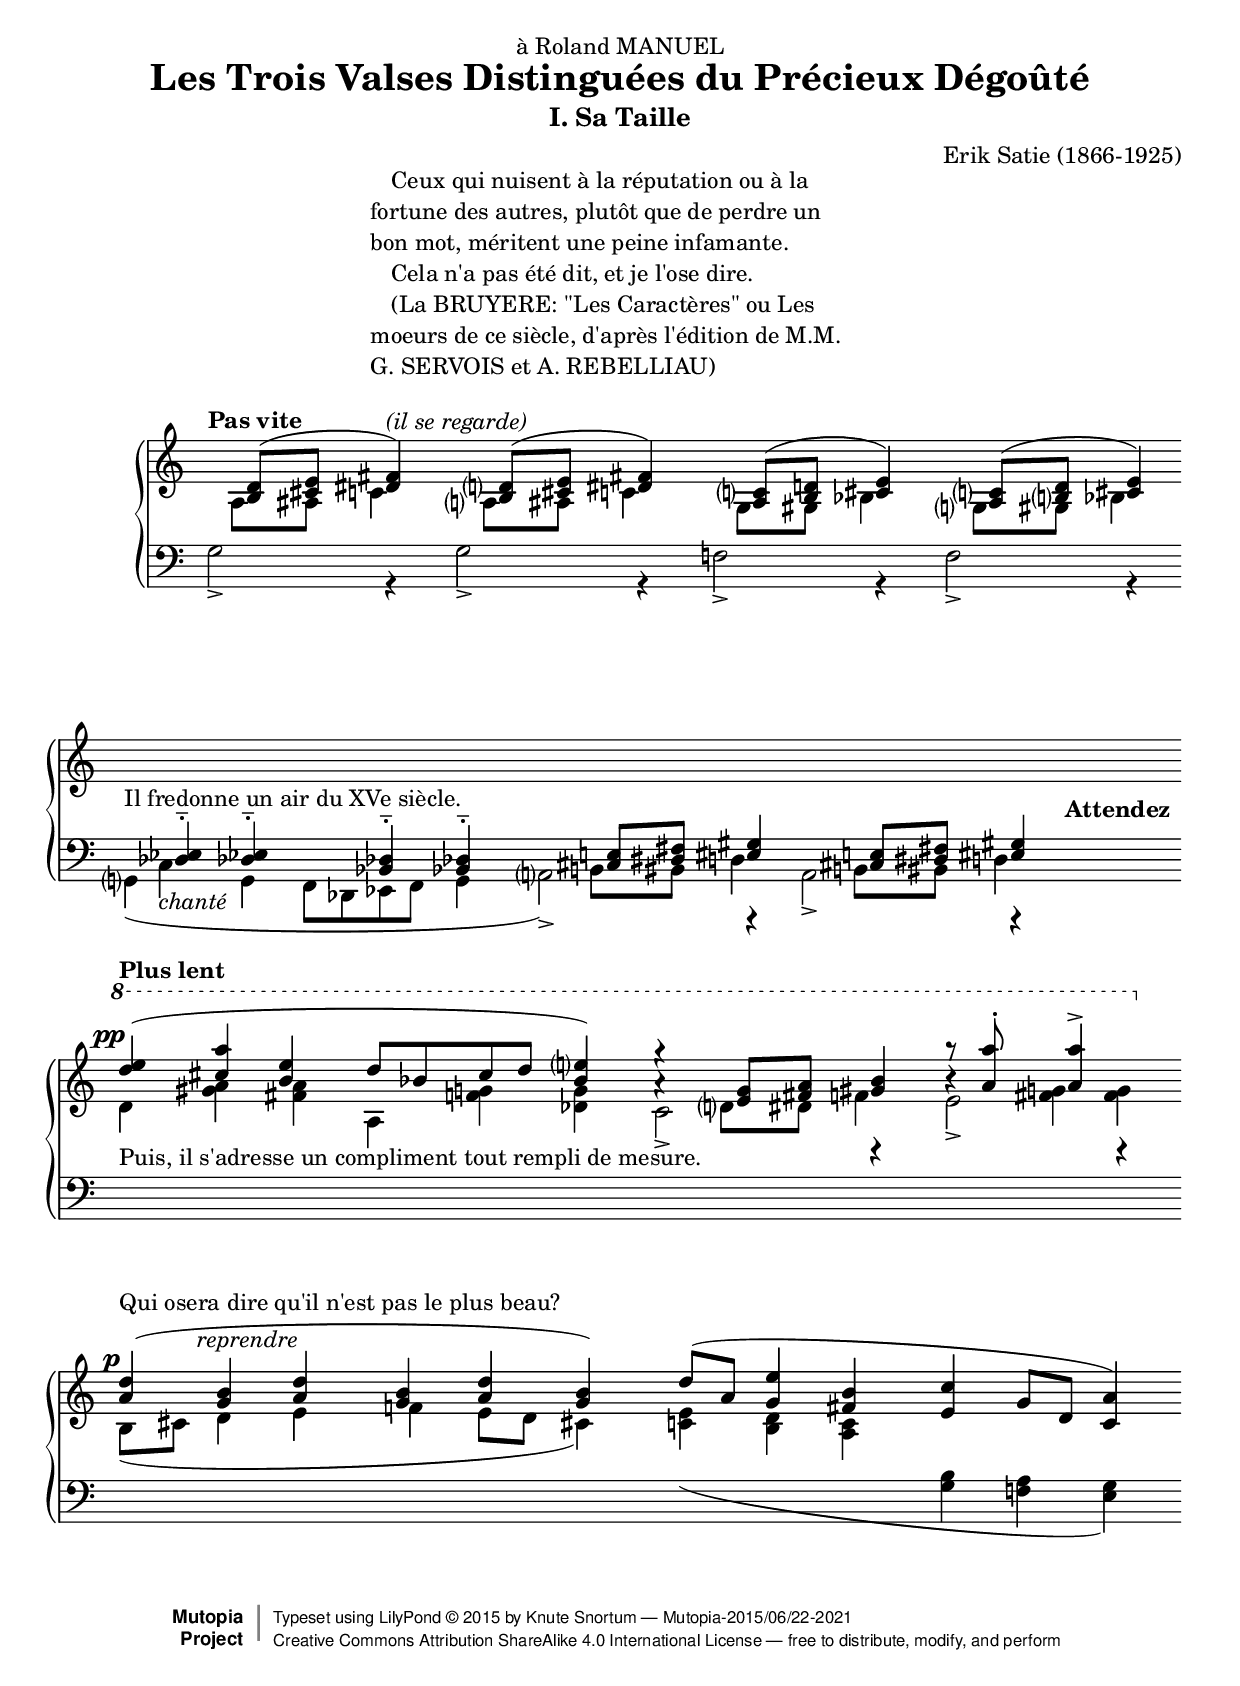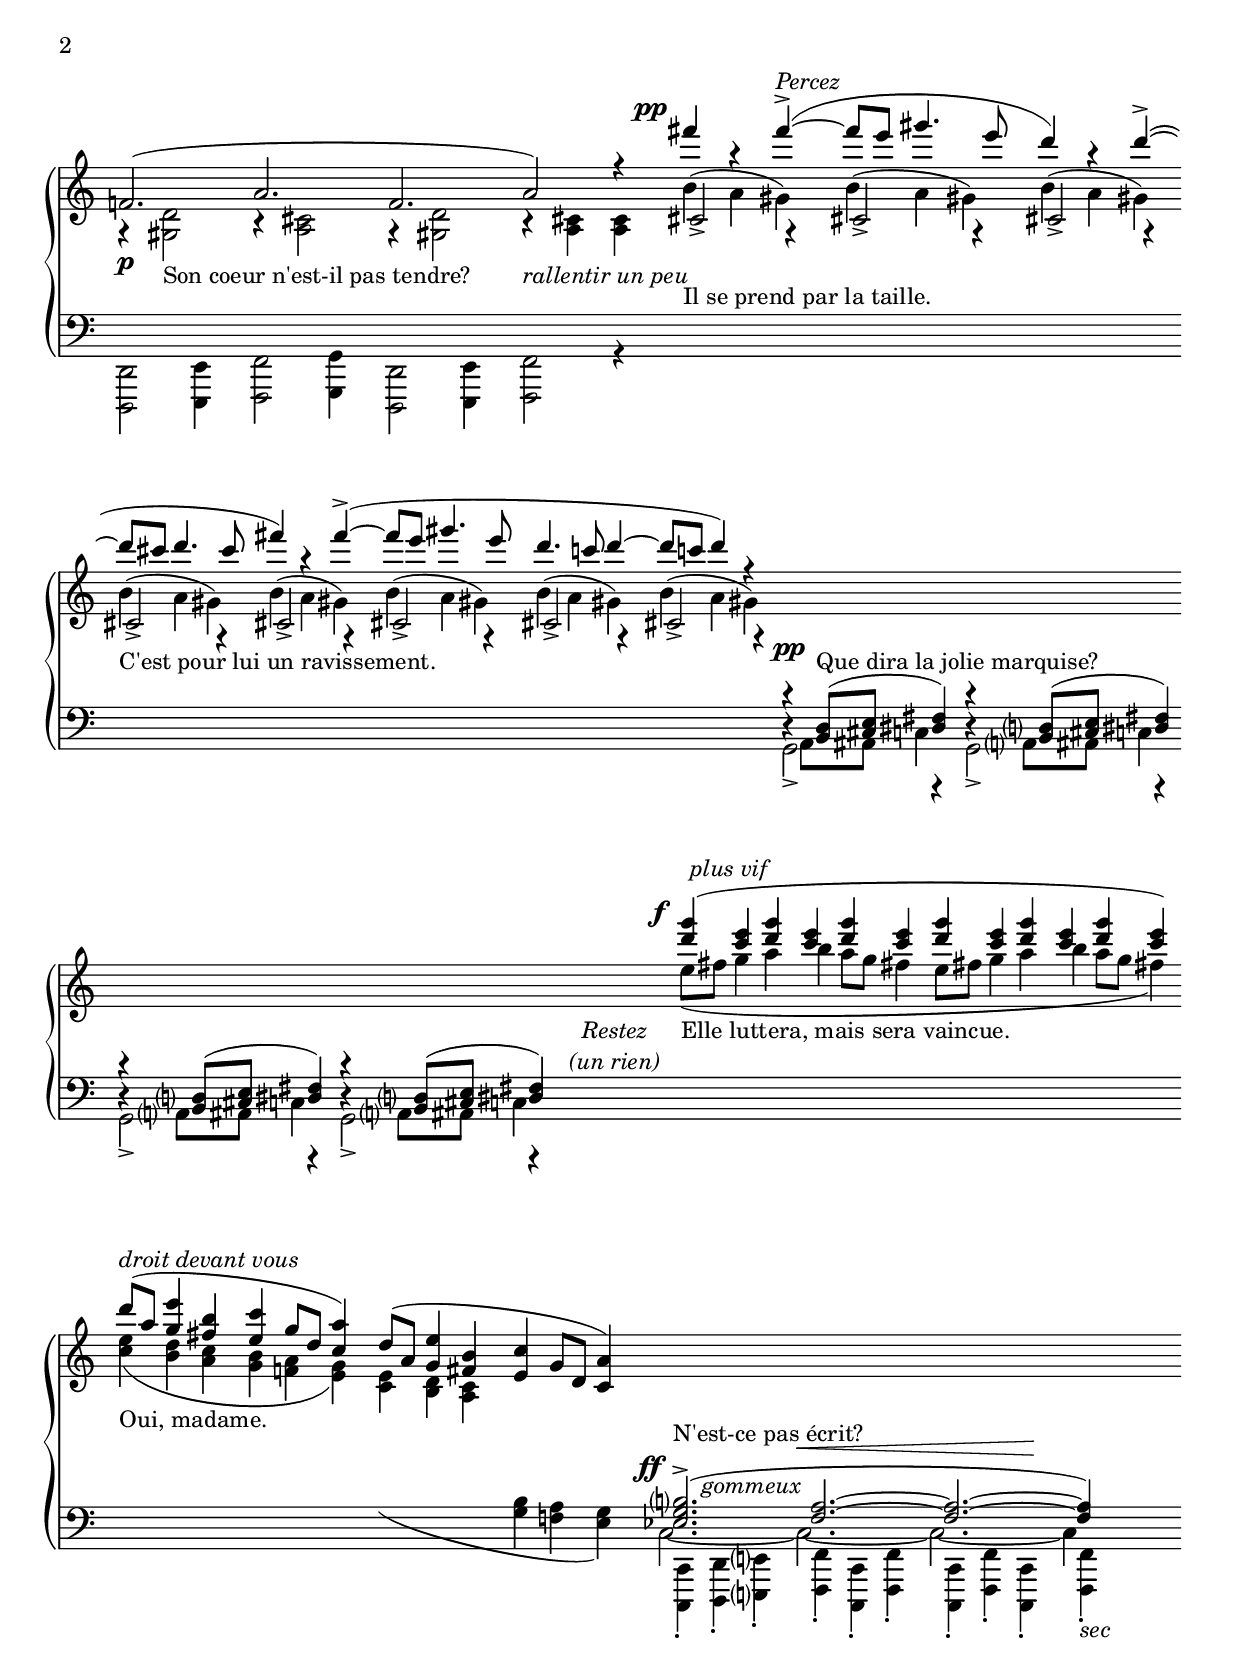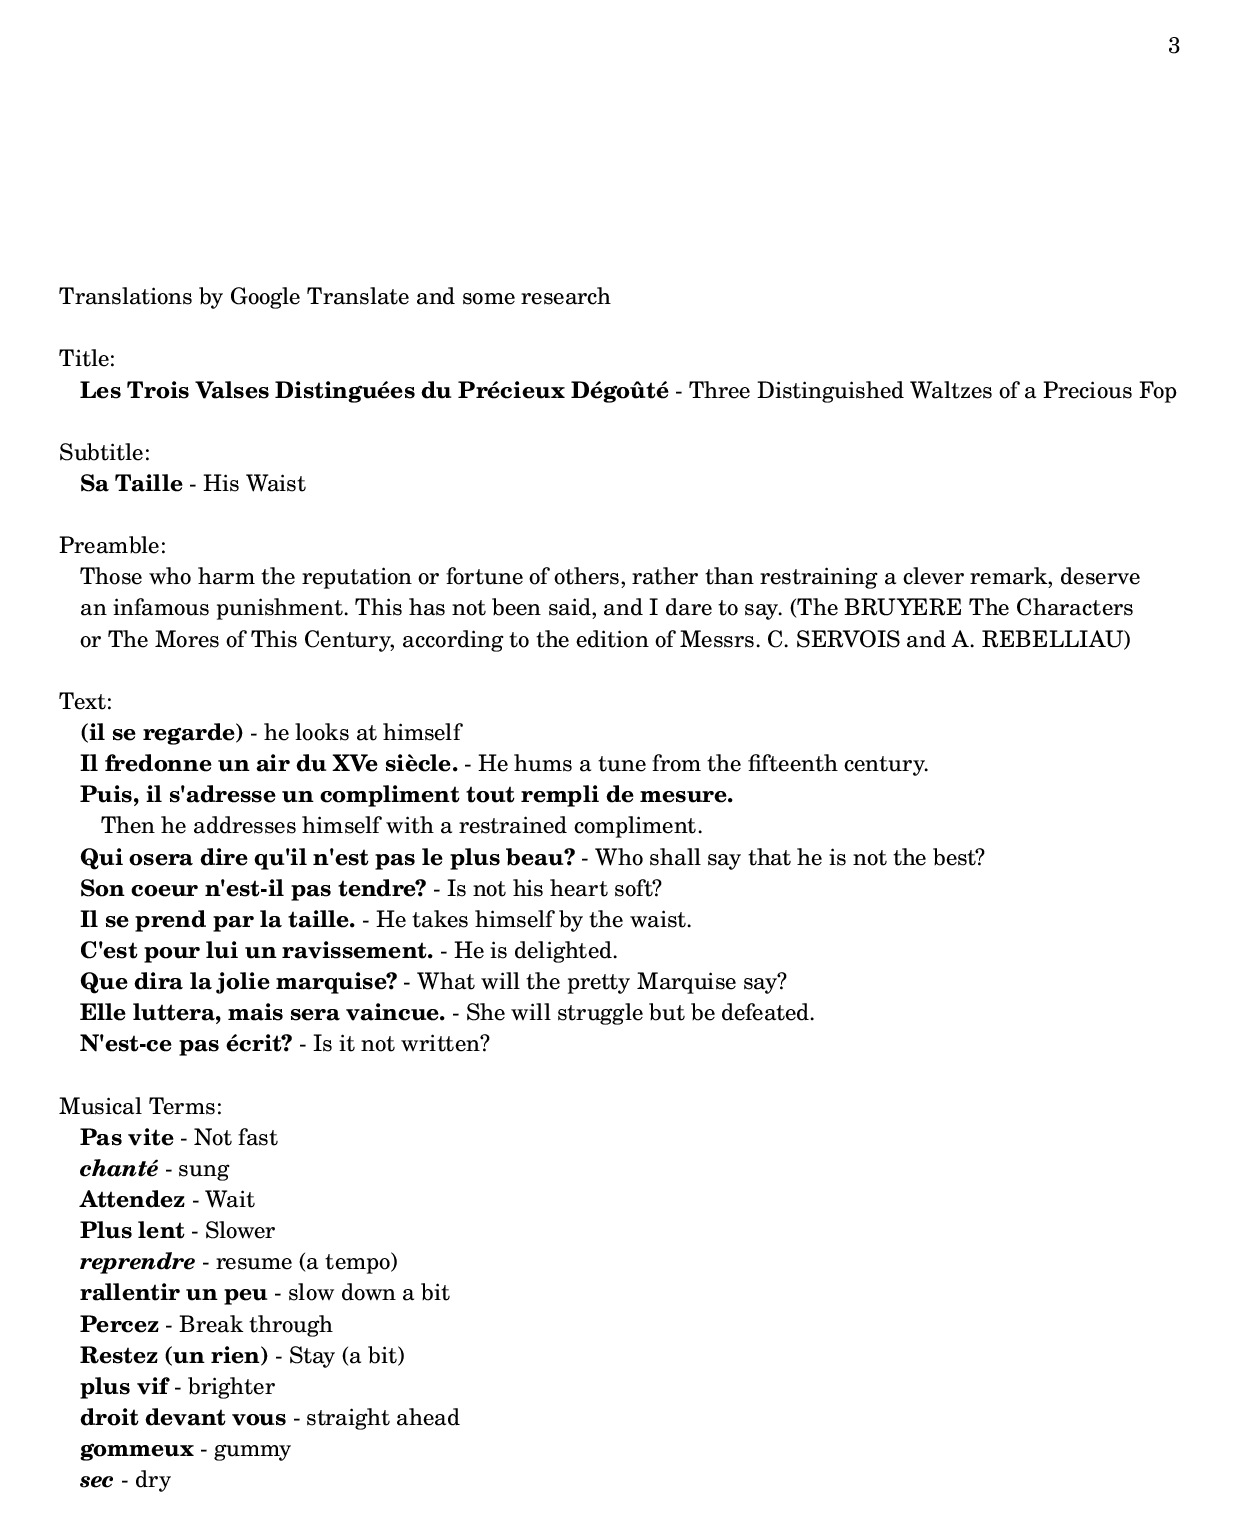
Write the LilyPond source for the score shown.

\version "2.24.0"
\language "english"

\header {
  title        = "Les Trois Valses Distinguées du Précieux Dégoûté"
  subtitle     = "I. Sa Taille"
  composer     = "Erik Satie (1866-1925)"
  dedication   = "à Roland MANUEL"
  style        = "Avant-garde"
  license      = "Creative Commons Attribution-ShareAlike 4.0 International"
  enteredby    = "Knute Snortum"
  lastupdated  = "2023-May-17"
  date         = "1914"
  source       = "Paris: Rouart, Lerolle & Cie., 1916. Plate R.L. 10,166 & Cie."

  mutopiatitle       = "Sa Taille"
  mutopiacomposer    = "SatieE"
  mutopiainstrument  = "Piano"
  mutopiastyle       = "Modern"
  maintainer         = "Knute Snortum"
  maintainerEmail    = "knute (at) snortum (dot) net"
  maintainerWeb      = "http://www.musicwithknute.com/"

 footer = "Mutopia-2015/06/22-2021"
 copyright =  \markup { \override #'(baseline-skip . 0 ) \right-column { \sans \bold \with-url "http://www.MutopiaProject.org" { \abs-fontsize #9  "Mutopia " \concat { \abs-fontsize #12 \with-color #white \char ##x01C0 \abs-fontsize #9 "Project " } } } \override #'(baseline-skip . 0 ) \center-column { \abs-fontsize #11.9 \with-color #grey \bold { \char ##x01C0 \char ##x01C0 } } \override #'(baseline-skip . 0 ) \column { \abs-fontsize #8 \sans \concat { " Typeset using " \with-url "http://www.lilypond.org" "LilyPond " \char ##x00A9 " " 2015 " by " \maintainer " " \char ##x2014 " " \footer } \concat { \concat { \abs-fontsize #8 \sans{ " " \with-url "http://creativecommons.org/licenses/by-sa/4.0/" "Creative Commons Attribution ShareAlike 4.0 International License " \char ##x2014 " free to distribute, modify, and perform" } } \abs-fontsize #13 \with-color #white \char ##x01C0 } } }
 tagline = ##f
}

% ------------------------------
% --- Changes from the score ---
% ------------------------------

% Bar 12: third beat, s/b gs (sharp is on the a space)
% Bars 46, 47: <f a> s/b dotted half notes

% ----------------
% --- Preamble ---
% ----------------

\markup {
  \column {
    \line { \hspace #32 Ceux qui nuisent à la réputation ou à la }
    \line { \hspace #30 fortune des autres, plutôt que de perdre un }
    \line { \hspace #30 bon mot, méritent une peine infamante. }
    \line { \hspace #32 Cela n'a pas été dit, et je l'ose dire. } 
    \line { \hspace #32 "(La BRUYERE: \"Les Caractères\" ou Les" }
    \line { \hspace #30 moeurs de ce siècle, d'après l'édition de M.M.}
    \line { \hspace #30 G. SERVOIS et A. REBELLIAU) }
    \line { \null }
  }
}

% -------------------
% --- Definitions ---
% -------------------

staffUp = \change Staff = "upper"
staffDown = \change Staff = "lower"

forceHShift = \once \override NoteColumn.force-hshift = -1.7
forceHShiftTwo = \once \override NoteColumn.force-hshift = -1
forceHShiftThree = \override NoteColumn.force-hshift = 0.25

octaveUp = {
  \ottava #1
  \set Staff.ottavation = #"8"
}
octaveBack = \ottava #0

tweakPp = \once \override DynamicText.extra-offset = #'(-1.5 . -2.5) 
tweakP = \once \override DynamicText.extra-offset = #'(-1.25 . -1.75) 
tweakReprendre = \once \override TextScript.extra-offset = #'(-2 . -3) 
tweakRest = \once \override Rest.extra-offset = #'(1 . 0) 
tweakChante = \once \override TextScript.extra-offset = #'(0 . 4) 
tweakPpTwo = \once \override DynamicText.extra-offset = #'(-3.75 . -3.75) 
tweakF = \once \override DynamicText.extra-offset = #'(3 . -5) 
tweakVif = \once \override TextScript.extra-offset = #'(6 . 1) 
tweakOsera = \once \override TextScript.extra-offset = #'(0 . -1.5) 
tweakAttendez = \once \override TextScript.extra-offset = #'(-1 . -1) 
tweakGommeux = \once \override TextScript.extra-offset = #'(-1 . -3)
tweakFf = \once \override DynamicText.extra-offset = #'(-3 . -6) 
tweakHairpin = \once \override Hairpin.extra-offset = #'(0 . -4) 

shapeOne = { \shape #'((0 . 1.5) (0 . 1.5) (0 . 1.5) (0 . 1.5)) Slur }
shapeTwo = { \shape #'((0 . 0.5) (0 . 0.75) (0 . 0.75) (0 . 0.5)) Tie }

% --- Text
regarde = "(il se regarde)" 
fredonne = \markup { \upright "Il fredonne un air du XVe siècle." }
puis = \markup { \upright "Puis, il s'adresse un compliment tout rempli de mesure." }
osera = \markup { \upright "Qui osera dire qu'il n'est pas le plus beau?" }
coeur = \markup { \upright "Son coeur n'est-il pas tendre?" }
prend = \markup { \upright "Il se prend par la taille." }
raviss = \markup { \upright "C'est pour lui un ravissement." }
jolie = \markup { \upright "Que dira la jolie marquise?" }
elle = \markup { \upright "Elle luttera, mais sera vaincue." }
oui = \markup { \upright "Oui, madame." }
ecrit = \markup { \upright "N'est-ce pas écrit?" }

% --- Musical terms
pasVite = "Pas vite"
chante = \markup { \italic chanté }
attendez = \markup { \upright \bold "Attendez" }
plusLent = "Plus lent"
reprendre = \markup { \italic "reprendre" }
rallUnPeu = "rallentir un peu"
percez = "Percez"
restez = \markup { \center-column { Restez "(un rien)" } }
plusVif = "plus vif"
droit = "droit devant vous"
gommeux = "gommeux"
sec = \markup { \italic "sec" }

% -------------
% --- Music ---
% -------------

highVoice = \relative {
  \tempo \pasVite
  s4 <b d>8 ( <cs e> <ds fs>4 ) |
  s4 <b d?>8 ( <cs e> <ds fs>4 ) |
  s4 <a c?>8 ( <b d!> <cs e>4 ) |
  s4 <a c?>8 ( <b? d> <cs e>4 ) |
  s2. * 5 |
  
  \barNumberCheck 10
  \tempo \plusLent
  \octaveUp
  \tweakPp <d'' e>4 ^\pp ( <cs a'> <b e> |
  d8 bf c d <bf e?>4 ) |
  << 
    { 
      g'4\rest <e, g>8 <fs a> <gs b>4 | 
      a'8\rest <a, a'>-. q4-> s | 
    } 
    \\ 
    { 
      a4\rest \forceHShift d,?8 ds \forceHShift f!4 |
      b4\rest \forceHShift <fs g!> <fs g> |
    } 
  >>
  \octaveBack
  \tweakP \shapeOne <a, d>4 ^\p ( <g b> <a d> |
  <g b> <a d> <g b> ) |
  d'8 ( a <g e'>4 <fs b> |
  <e c'>4 g8 d <c a'>4 ) |
  
  \barNumberCheck 18
  f!2. (
  a2. |
  f2. |
  a2 ) r4 |
  fs''4 r fs-> ~ ( |
  fs8 e gs4. e8 |
  d4 ) r d-> ~ ( |
  d8 cs d4. cs8 |
  fs4 ) r fs-> ~ ( |
  fs8 e gs4. e8 |
  d4. c!8 d4 ~ |
  d8 c! d4 ) r |
  
  \barNumberCheck 30
  s2. * 6 |
  <d g>4 ( <c e> <d g> |
  <c e>4 <d g> <c e> |
  <d g>4 <c e> <d g> |
  <c e>4 <d g> <c e> ) |
  
  \barNumberCheck 40
  d8 ( a <g e'>4 <fs b> |
  <e c'>4 g8 d <c a'>4 ) |
  d8 ( a <g e'>4 <fs b> |
  <e c'>4 g8 d <c a'>4 ) |
}

upperMiddle = \relative {
  s4 \forceHShift a8 as \forceHShift c4 |
  s4 \forceHShift a?8 as \forceHShift c4 |
  s4 \forceHShift g8 gs \forceHShift bf4 |
  s4 \forceHShift g?8 gs \forceHShift bf4 |
  s2. * 5 |
  
  \barNumberCheck 10
  \octaveUp
  d'4 <gs a> <fs a> |
  a,4 <f'! g!> <df g> |
  c2-> r4 |
  e2-> r4 |
  b,8 ( cs d4 e |
  f!4 e8 d cs4 ) |
  s2. * 2 |
  
  \barNumberCheck 18
  r4 <gs d'>2 |
  r4 <a cs>2 |
  r4 <gs d'>2 |
  r4 <a cs> q |
  \repeat unfold 8 { b'4 ^( a gs ) | }
  
  \barNumberCheck 30
  s2. * 6 |
  e'8 ( fs g4 a |
  b4 a8 g fs4 |
  e8 fs g4 a |
  b4 a8 g fs4 ) |
  
  \barNumberCheck 40
  <c e>4 ( <b d> <a c> |
  <g b>4 <f! a> <e g> ) |
  <c e>4 ( <b d> <a c> |
  \staffDown
  <g b>4 <f! a> <e g> ) |
  \staffUp
  s2. * 4 |
}

lowerMiddle = \relative {
  s2. * 4 |
  s4 <df ef>-.-- <df! ef!>-.-- |
  s4 <bf df>-.-- <bf! df!>-.-- |
  s4 << { <cs e!>8 <ds fs> <es gs>4 } 
        \\ 
        { \forceHShift b!8 bs \forceHShift d!4 } >> |
  s4 << { <cs e!>8 <ds fs> <es gs>4 } 
        \\ 
        { \forceHShift b!8 bs \forceHShift d!4 } >> |
  s2. |
  
  \barNumberCheck 10
  s2. * 8 |
  
  \barNumberCheck 18
  s2. * 4 |
  \staffUp 
  \repeat unfold 8 { cs'2_> \tweakRest g4\rest | }
  \staffDown
  
  \barNumberCheck 30
   <<
    {
      c4\rest <b, d>8 ( <cs e> <ds fs>4 ) |
    }
    \\
    {
      d4\rest \forceHShift a8 as \forceHShift c4 |
    }
  >>
  \repeat unfold 3 {
    <<
      {
        c'4\rest <b, d?>8 ( <cs e> <ds fs>4 ) |
      }
      \\
      {
        d4\rest \forceHShift a?8 as \forceHShift c4 |
      }
    >>
  }
  s2. * 6 |
  
  \barNumberCheck 40
  s2. * 4 |
  <<
    {
      <ef g b?>2.-> ( |
      <f a>2. ~ |
      q2. ~ |
      q4 ) s2 |
    }
    \\
    {
      \forceHShiftTwo \shapeTwo c2. ~ |
      \forceHShiftTwo \shapeTwo c2. ~ |
      \forceHShiftTwo \shapeTwo c2. ~ |
      \forceHShiftTwo c4 s2 |
    }
  >>
}

lowVoice = \relative {
  g2-> r4 |
  g2-> r4 |
  f!2-> r4 |
  f2-> r4 |
  g,?4 ( \forceHShift \tweakChante c _\chante g |
  f8 df ef f g4 |
  a?2-> ) r4 |
  a2-> r4 |
  s2. |
  
  \barNumberCheck 10
  s2. * 6 |
  \staffUp
  <c'! e>4 ( <b d> <a c> |
  \staffDown
  <g b>4 <f! a> <e g> ) |
  
  \barNumberCheck 18
  <d,, d'>2 <e e'>4 |
  <f f'>2 <g g'>4 |
  <d d'>2 <e e'>4 |
  <f f'>2 r4 |
  s2. * 8 |
  
  \barNumberCheck 30
  \repeat unfold 4 { g'2-> r4 | }
  s2. * 6 |
  
  \barNumberCheck 40
  s2. * 4 |
  \forceHShiftThree
  <c,, c'>4-. <d d'>-. <e? e'?>-. |
  <f f'>4-. <c c'>-. <f f'>-. |
  <c c'>4-. <f f'>-. <c c'>-. |
  <f f'>-. _\sec s2 |
}

% --- Dynamics, text, and musical terms

dynamicsHigh = {
  s2 s4 -\regarde
  s2. * 8 |
  
  \barNumberCheck 10
  s2. * 4 |
  \tweakOsera s4 -\osera \tweakReprendre s -\reprendre s |
  s2. * 3 |
  
  \barNumberCheck 18
  s2. * 4 |
  \tweakPpTwo s2 \pp s4 -\percez |
  s2. * 7 |
  
  \barNumberCheck 30
  s2. * 5 |
  \tweakF \tweakVif s2. \f -\plusVif |
  s2. * 4 |
  
  \barNumberCheck 40
  s2. -\droit
}

dynamics = {
  s2. * 4 |
  s2. -\fredonne |
  s2. * 3 |
  \tweakAttendez s2. -\attendez
  \break
  
  \barNumberCheck 10
  s2. -\puis 
  s2. * 3 |
  \break
  s2. * 4 |
  \break
  
  \barNumberCheck 18
  s4 \p s -\coeur s |
  s2. * 2 |
  s2. -\rallUnPeu |
  s2. -\prend |
  s2. * 2 |
  s2. -\raviss |
  s2. * 4 |
  
  \barNumberCheck 30
  s4 \pp s -\jolie s |
  s2. * 3 |
  s2. -\restez |
  s2. |
  s2. -\elle |
  s2. * 3 |
  
  \barNumberCheck 40
  s2. -\oui |
  s2. * 3 |
  \tweakFf s4 \ff -\ecrit \tweakGommeux s2 -\gommeux
  \tweakHairpin s4 \< s2 |
  s2 s4 \!
}

% -----------------------
% --- Layout and MIDI ---
% -----------------------

global = {
  \key c \major
  \time 3/4
}

upper = {
  \global
  \clef treble
  <<
    \new Voice { \voiceOne \highVoice }
    \new Voice { \voiceTwo \upperMiddle }
  >>
  \pageBreak
}

lower = {
  \global
  \clef bass
  <<
    \new Voice { \voiceThree \lowerMiddle }
    \new Voice { \voiceFour \lowVoice }
  >>
  \pageBreak
}

\paper {
  top-margin = 8\mm                              %-minimum top-margin: 8mm
  top-markup-spacing.basic-distance = #5         %-dist. from bottom of top margin to the first markup/title
  markup-system-spacing.basic-distance = #6      %-dist. from header/title to first system
  top-system-spacing.basic-distance = #12        %-dist. from top margin to system in pages with no titles
  last-bottom-spacing.basic-distance = #11       %-pads music from copyright block
  
  % --- Set these to false after all editing is finished
  ragged-bottom = ##f
  ragged-last-bottom = ##f
  ragged-right = ##f
}

\score {
  \new PianoStaff <<
    \new Dynamics { \global \dynamicsHigh }
    \new Staff = "upper" \upper
    \new Dynamics { \global \dynamics }
    \new Staff = "lower" \lower
  >>
  \layout { 
    \context {
      \Score
      \hide BarLine
      \hide SpanBar
      \remove "Bar_number_engraver"
    }
    \context {
      \Staff
      \remove "Time_signature_engraver"
    }
  } 
}

\include "articulate.ly"

\score {
  \articulate <<
    \new PianoStaff <<
      \new Staff ="upper" \upper
      \new Staff = "lower" \lower
    >>
  >>
  \midi { 
    \tempo 4 = 144
  }
}

% --------------------
% --- Translations ---
% --------------------

\markup {
  \column {
    \line { Translations by \with-url "http://translate.google.com" { "Google Translate" } and some research }
    \line { \null }
    \line { Title: }
    \line { \hspace #2 \bold { Les Trois Valses Distinguées du Précieux Dégoûté } - Three Distinguished Waltzes of a Precious Fop }
    \line { \null }
    \line { Subtitle: }
    \line { \hspace #2 \bold { Sa Taille } - His Waist }
    \line { \null }
    \line { Preamble: }
    \line { \hspace #2 Those who harm the reputation or fortune of others, rather than restraining a clever remark, deserve }
    \line { \hspace #2 an infamous punishment. This has not been said, and I dare to say. (The BRUYERE "The Characters" }
    \line { \hspace #2 or The Mores of This Century, according to the edition of Messrs. C. SERVOIS and A. REBELLIAU) }
    \line { \null }
    \line { Text: }
    \line { \hspace #2 \bold \regarde - he looks at himself }
    \line { \hspace #2 \bold \fredonne - He hums a tune from the fifteenth century. }
    \line { \hspace #2 \bold \puis }
    \line { \hspace #4 Then he addresses himself with a restrained compliment. }
    \line { \hspace #2 \bold \osera - Who shall say that he is not the best? }
    \line { \hspace #2 \bold \coeur - Is not his heart soft? }
    \line { \hspace #2 \bold \prend - He takes himself by the waist. }
    \line { \hspace #2 \bold \raviss - He is delighted. }
    \line { \hspace #2 \bold \jolie - What will the pretty Marquise say? }
    \line { \hspace #2 \bold \elle - She will struggle but be defeated. }
    \line { \hspace #2 \bold \ecrit - Is it not written? }
    \line { \null }
    \line { Musical Terms: }
    \line { \hspace #2 \bold \pasVite - Not fast }
    \line { \hspace #2 \bold \chante - sung }
    \line { \hspace #2 \bold \attendez - Wait }
    \line { \hspace #2 \bold \plusLent - Slower }
    \line { \hspace #2 \bold \reprendre - resume (a tempo) }
    \line { \hspace #2 \bold \rallUnPeu - slow down a bit }
    \line { \hspace #2 \bold \percez - Break through }
    \line { \hspace #2 \bold { Restez (un rien) } - Stay (a bit) }
    \line { \hspace #2 \bold \plusVif - brighter }
    \line { \hspace #2 \bold \droit - straight ahead }
    \line { \hspace #2 \bold \gommeux - gummy }
    \line { \hspace #2 \bold \sec - dry }
  }
}
